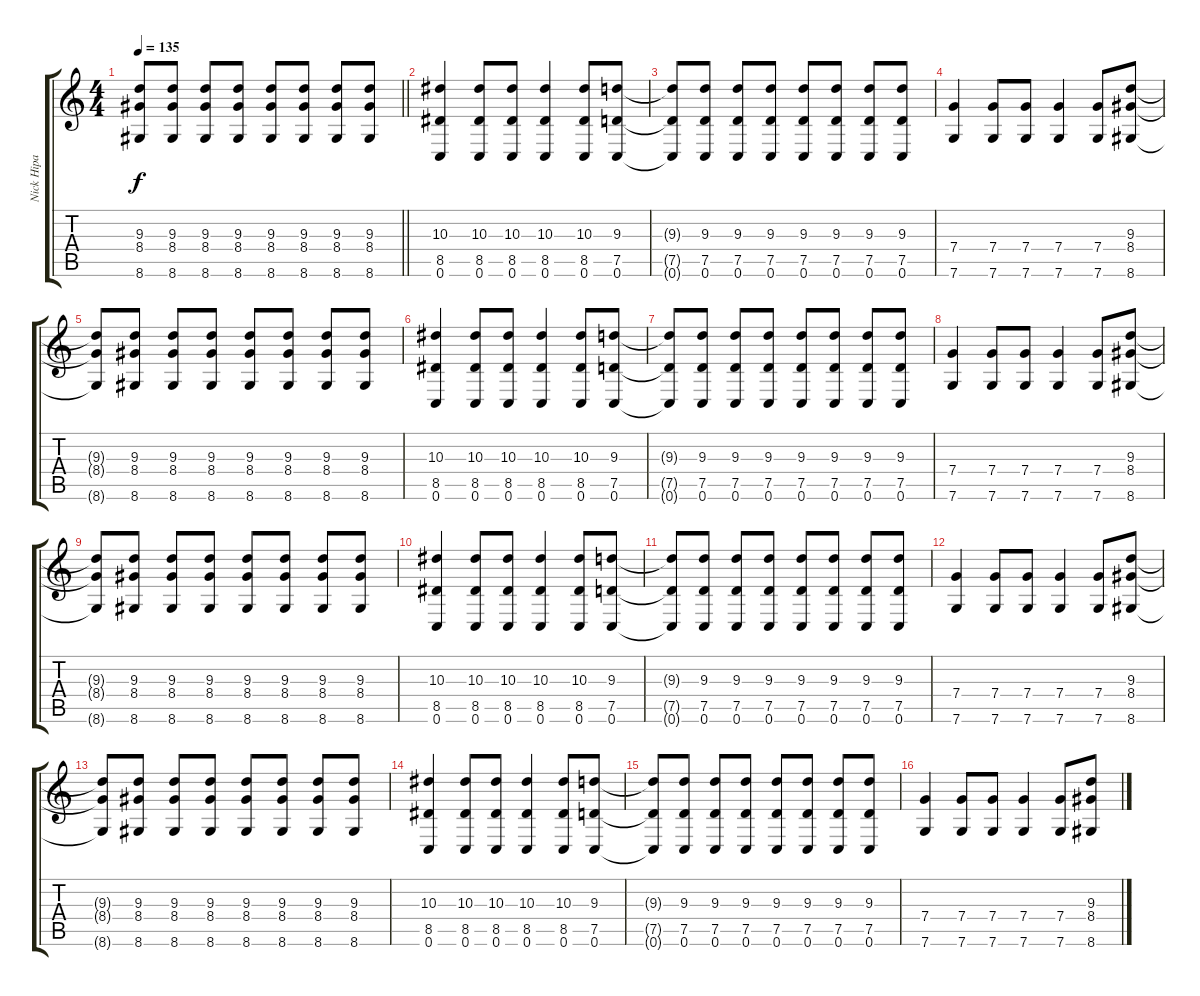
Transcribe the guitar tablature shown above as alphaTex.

\track ("Nick Hipa" "Nick Hipa") {instrument distortionguitar}
\staff {score tabs}
\tuning (D4 A3 F3 C3 G2 C2) {hide}
\ts (4 4)
\tempo 135
\clef g2
\barLineRight lightlight
\ks c
(9.3{t} 8.4{t} 8.6{t}).8{dy f} (9.3 8.4 8.6).8 (9.3 8.4 8.6).8 (9.3 8.4 8.6).8 (9.3 8.4 8.6).8 (9.3 8.4 8.6).8 (9.3 8.4 8.6).8 (9.3 8.4 8.6).8 |
\section ("" " ")
(10.3 8.5 0.6).4 (10.3 8.5 0.6).8 (10.3 8.5 0.6).8 (10.3 8.5 0.6).4 (10.3 8.5 0.6).8 (9.3 7.5 0.6).8 |
(9.3{t} 7.5{t} 0.6{t}).8 (9.3 7.5 0.6).8 (9.3 7.5 0.6).8 (9.3 7.5 0.6).8 (9.3 7.5 0.6).8 (9.3 7.5 0.6).8 (9.3 7.5 0.6).8 (9.3 7.5 0.6).8 |
(7.4 7.6).4 (7.4 7.6).8 (7.4 7.6).8 (7.4 7.6).4 (7.4 7.6).8 (9.3 8.4 8.6).8 |
(9.3{t} 8.4{t} 8.6{t}).8 (9.3 8.4 8.6).8 (9.3 8.4 8.6).8 (9.3 8.4 8.6).8 (9.3 8.4 8.6).8 (9.3 8.4 8.6).8 (9.3 8.4 8.6).8 (9.3 8.4 8.6).8 |
(10.3 8.5 0.6).4 (10.3 8.5 0.6).8 (10.3 8.5 0.6).8 (10.3 8.5 0.6).4 (10.3 8.5 0.6).8 (9.3 7.5 0.6).8 |
(9.3{t} 7.5{t} 0.6{t}).8 (9.3 7.5 0.6).8 (9.3 7.5 0.6).8 (9.3 7.5 0.6).8 (9.3 7.5 0.6).8 (9.3 7.5 0.6).8 (9.3 7.5 0.6).8 (9.3 7.5 0.6).8 |
(7.4 7.6).4 (7.4 7.6).8 (7.4 7.6).8 (7.4 7.6).4 (7.4 7.6).8 (9.3 8.4 8.6).8 |
(9.3{t} 8.4{t} 8.6{t}).8 (9.3 8.4 8.6).8 (9.3 8.4 8.6).8 (9.3 8.4 8.6).8 (9.3 8.4 8.6).8 (9.3 8.4 8.6).8 (9.3 8.4 8.6).8 (9.3 8.4 8.6).8 |
(10.3 8.5 0.6).4 (10.3 8.5 0.6).8 (10.3 8.5 0.6).8 (10.3 8.5 0.6).4 (10.3 8.5 0.6).8 (9.3 7.5 0.6).8 |
(9.3{t} 7.5{t} 0.6{t}).8 (9.3 7.5 0.6).8 (9.3 7.5 0.6).8 (9.3 7.5 0.6).8 (9.3 7.5 0.6).8 (9.3 7.5 0.6).8 (9.3 7.5 0.6).8 (9.3 7.5 0.6).8 |
(7.4 7.6).4 (7.4 7.6).8 (7.4 7.6).8 (7.4 7.6).4 (7.4 7.6).8 (9.3 8.4 8.6).8 |
(9.3{t} 8.4{t} 8.6{t}).8 (9.3 8.4 8.6).8 (9.3 8.4 8.6).8 (9.3 8.4 8.6).8 (9.3 8.4 8.6).8 (9.3 8.4 8.6).8 (9.3 8.4 8.6).8 (9.3 8.4 8.6).8 |
(10.3 8.5 0.6).4 (10.3 8.5 0.6).8 (10.3 8.5 0.6).8 (10.3 8.5 0.6).4 (10.3 8.5 0.6).8 (9.3 7.5 0.6).8 |
(9.3{t} 7.5{t} 0.6{t}).8 (9.3 7.5 0.6).8 (9.3 7.5 0.6).8 (9.3 7.5 0.6).8 (9.3 7.5 0.6).8 (9.3 7.5 0.6).8 (9.3 7.5 0.6).8 (9.3 7.5 0.6).8 |
(7.4 7.6).4 (7.4 7.6).8 (7.4 7.6).8 (7.4 7.6).4 (7.4 7.6).8 (9.3 8.4 8.6).8
